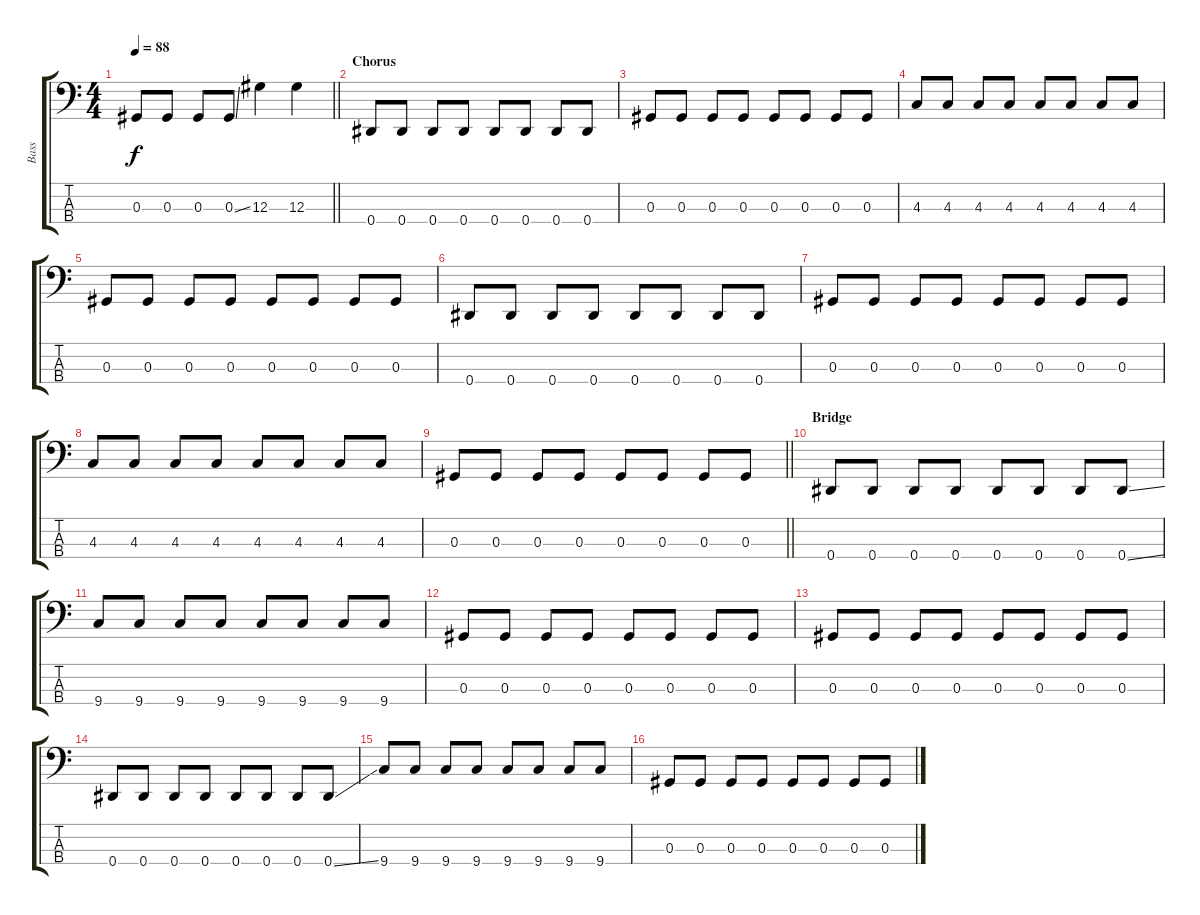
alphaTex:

\track ("Bass" "Bass") {instrument electricbassfinger}
\staff {score tabs}
\tuning (Gb2 Db2 Ab1 Eb1) {hide}
\ts (4 4)
\tempo 88
\clef f4
\barLineRight lightlight
\ks c
0.3.8{dy f} 0.3.8 0.3.8 0.3{ss}.8 12.3.4 12.3.4 |
\section ("" "Chorus")
0.4.8 0.4.8 0.4.8 0.4.8 0.4.8 0.4.8 0.4.8 0.4.8 |
0.3.8 0.3.8 0.3.8 0.3.8 0.3.8 0.3.8 0.3.8 0.3.8 |
4.3.8 4.3.8 4.3.8 4.3.8 4.3.8 4.3.8 4.3.8 4.3.8 |
0.3.8 0.3.8 0.3.8 0.3.8 0.3.8 0.3.8 0.3.8 0.3.8 |
0.4.8 0.4.8 0.4.8 0.4.8 0.4.8 0.4.8 0.4.8 0.4.8 |
0.3.8 0.3.8 0.3.8 0.3.8 0.3.8 0.3.8 0.3.8 0.3.8 |
4.3.8 4.3.8 4.3.8 4.3.8 4.3.8 4.3.8 4.3.8 4.3.8 |
\barLineRight lightlight
0.3.8 0.3.8 0.3.8 0.3.8 0.3.8 0.3.8 0.3.8 0.3.8 |
\section ("" "Bridge")
0.4.8 0.4.8 0.4.8 0.4.8 0.4.8 0.4.8 0.4.8 0.4{ss}.8 |
9.4.8 9.4.8 9.4.8 9.4.8 9.4.8 9.4.8 9.4.8 9.4.8 |
0.3.8 0.3.8 0.3.8 0.3.8 0.3.8 0.3.8 0.3.8 0.3.8 |
0.3.8 0.3.8 0.3.8 0.3.8 0.3.8 0.3.8 0.3.8 0.3.8 |
0.4.8 0.4.8 0.4.8 0.4.8 0.4.8 0.4.8 0.4.8 0.4{ss}.8 |
9.4.8 9.4.8 9.4.8 9.4.8 9.4.8 9.4.8 9.4.8 9.4.8 |
0.3.8 0.3.8 0.3.8 0.3.8 0.3.8 0.3.8 0.3.8 0.3.8
